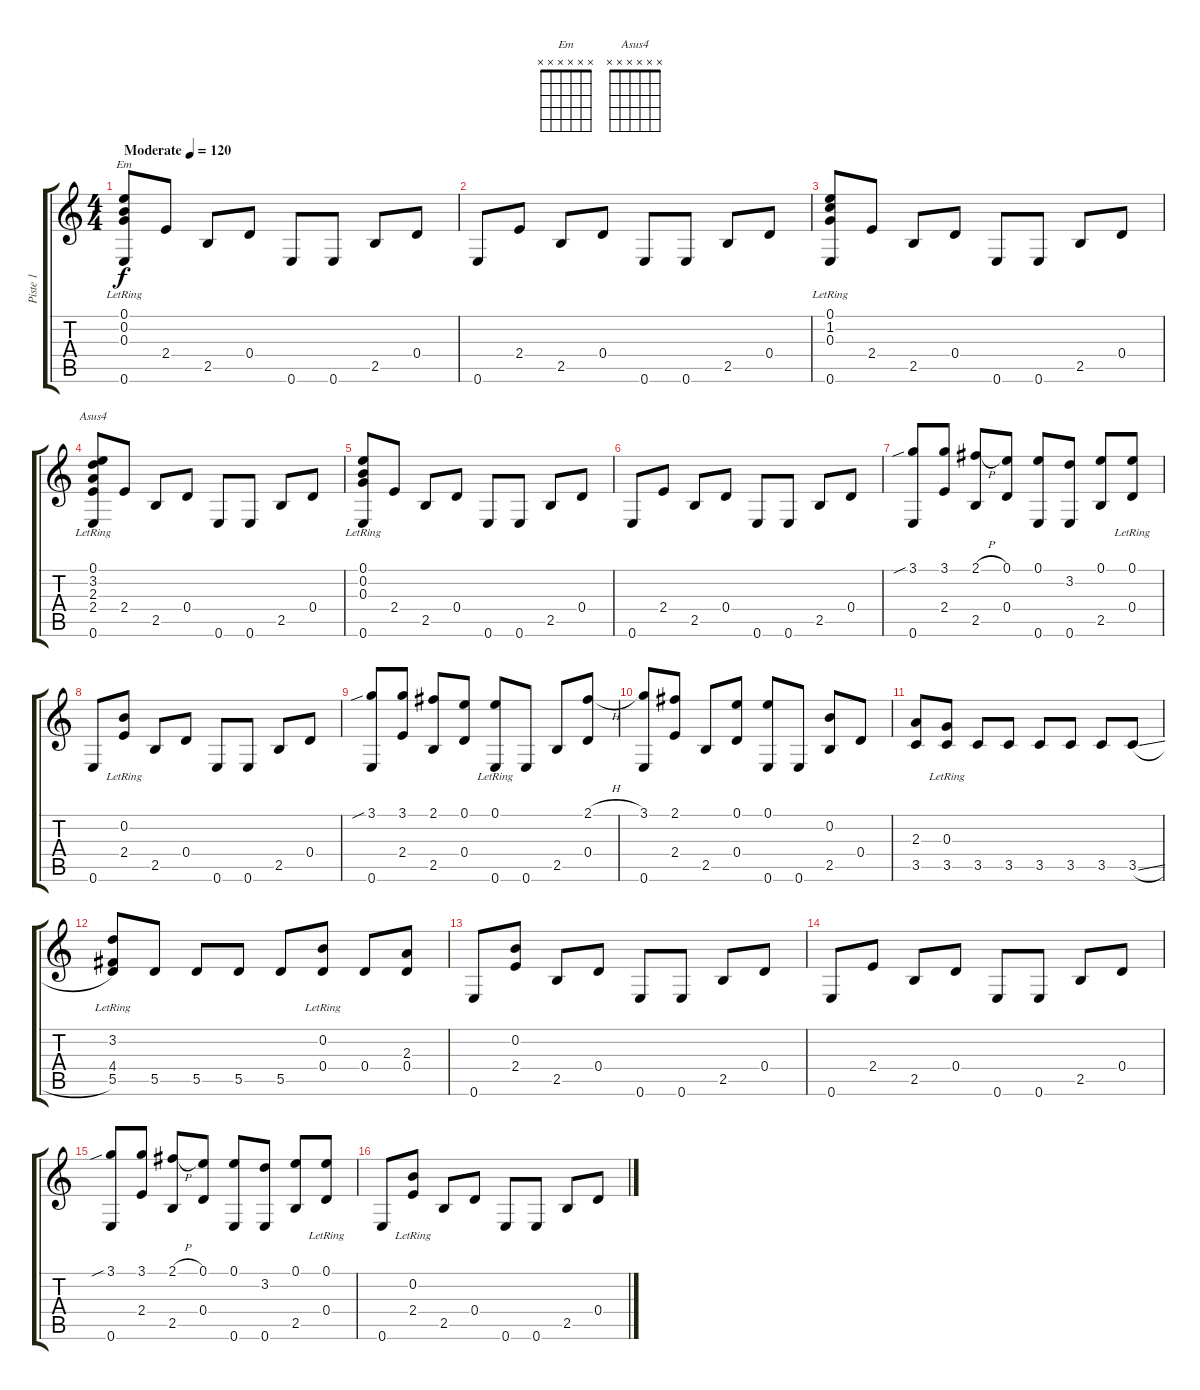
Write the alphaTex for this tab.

\track ("Piste 1" "Piste 1") {instrument acousticguitarsteel}
\staff {score tabs}
\tuning (E4 B3 G3 D3 A2 E2) {hide}
\chord ("Em" x x x x x x)
\chord ("Asus4" x x x x x x)
\ts (4 4)
\tempo (120 "Moderate")
\clef g2
\ks c
(0.1{lr} 0.2{lr} 0.3{lr} 0.6{lr}).8{ch "Em" dy f instrument acousticguitarsteel} 2.4.8 2.5.8 0.4.8 0.6.8 0.6.8 2.5.8 0.4.8 |
0.6.8 2.4.8 2.5.8 0.4.8 0.6.8 0.6.8 2.5.8 0.4.8 |
(0.1{lr} 1.2{lr} 0.3{lr} 0.6{lr}).8 2.4.8 2.5.8 0.4.8 0.6.8 0.6.8 2.5.8 0.4.8 |
(0.1{lr} 3.2{lr} 2.3{lr} 2.4{lr} 0.6{lr}).8{ch "Asus4"} 2.4.8 2.5.8 0.4.8 0.6.8 0.6.8 2.5.8 0.4.8 |
(0.1{lr} 0.2{lr} 0.3{lr} 0.6{lr}).8 2.4.8 2.5.8 0.4.8 0.6.8 0.6.8 2.5.8 0.4.8 |
0.6.8 2.4.8 2.5.8 0.4.8 0.6.8 0.6.8 2.5.8 0.4.8 |
(3.1{sib} 0.6).8 (3.1 2.4).8 (2.1{h} 2.5).8 (0.1 0.4).8 (0.1 0.6).8 (3.2 0.6).8 (0.1 2.5).8 (0.1{lr} 0.4).8 |
0.6.8 (0.2{lr} 2.4).8 2.5.8 0.4.8 0.6.8 0.6.8 2.5.8 0.4.8 |
(3.1{sib} 0.6).8 (3.1 2.4).8 (2.1 2.5).8 (0.1 0.4).8 (0.1{lr} 0.6).8 0.6.8 2.5.8 (2.1{h} 0.4).8 |
(3.1 0.6).8 (2.1 2.4).8 2.5.8 (0.1 0.4).8 (0.1 0.6).8 0.6.8 (0.2 2.5).8 0.4.8 |
(2.3 3.5).8 (0.3{lr} 3.5).8 3.5.8 3.5.8 3.5.8 3.5.8 3.5.8 3.5{sl}.8 |
(3.2{lr} 4.4 5.5).8 5.5.8 5.5.8 5.5.8 5.5.8 (0.2{lr} 0.4).8 0.4.8 (2.3 0.4).8 |
0.6.8 (0.2 2.4).8 2.5.8 0.4.8 0.6.8 0.6.8 2.5.8 0.4.8 |
0.6.8 2.4.8 2.5.8 0.4.8 0.6.8 0.6.8 2.5.8 0.4.8 |
(3.1{sib} 0.6).8 (3.1 2.4).8 (2.1{h} 2.5).8 (0.1 0.4).8 (0.1 0.6).8 (3.2 0.6).8 (0.1 2.5).8 (0.1{lr} 0.4).8 |
0.6.8 (0.2{lr} 2.4).8 2.5.8 0.4.8 0.6.8 0.6.8 2.5.8 0.4.8
